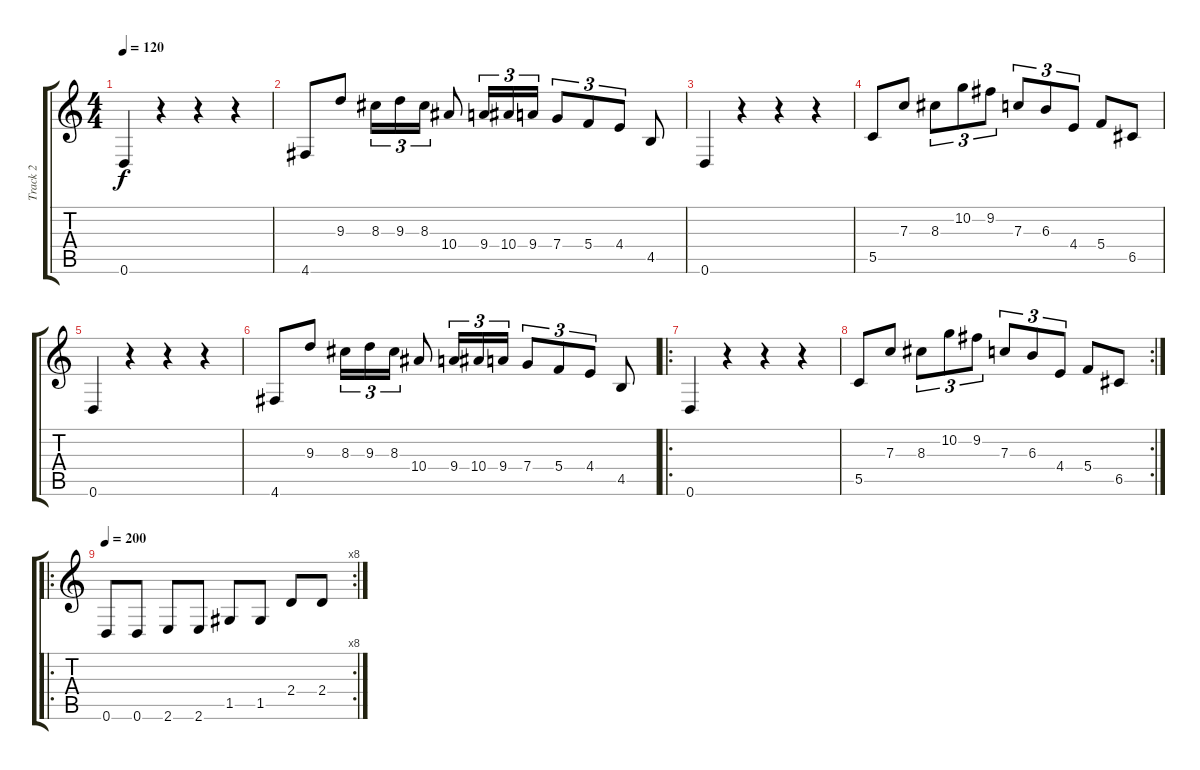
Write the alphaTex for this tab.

\track ("Track 2" "Track 2") {instrument distortionguitar}
\staff {score tabs}
\tuning (D4 A3 F3 C3 G2 D2) {hide}
\ts (4 4)
\tempo 120
\clef g2
\ks c
0.6.4{dy f} r.4 r.4 r.4 |
4.6.8 9.3.8 8.3.16{tu (3 2)} 9.3.16{tu (3 2)} 8.3.16{tu (3 2)} 10.4.8 9.4.16{tu (3 2)} 10.4.16{tu (3 2)} 9.4.16{tu (3 2)} 7.4.8{tu (3 2)} 5.4.8{tu (3 2)} 4.4.8{tu (3 2)} 4.5.8 |
0.6.4 r.4 r.4 r.4 |
5.5.8 7.3.8 8.3.8{tu (3 2)} 10.2.8{tu (3 2)} 9.2.8{tu (3 2)} 7.3.8{tu (3 2)} 6.3.8{tu (3 2)} 4.4.8{tu (3 2)} 5.4.8 6.5.8 |
0.6.4 r.4 r.4 r.4 |
4.6.8 9.3.8 8.3.16{tu (3 2)} 9.3.16{tu (3 2)} 8.3.16{tu (3 2)} 10.4.8 9.4.16{tu (3 2)} 10.4.16{tu (3 2)} 9.4.16{tu (3 2)} 7.4.8{tu (3 2)} 5.4.8{tu (3 2)} 4.4.8{tu (3 2)} 4.5.8 |
\ro
0.6.4 r.4 r.4 r.4 |
\rc 2
5.5.8 7.3.8 8.3.8{tu (3 2)} 10.2.8{tu (3 2)} 9.2.8{tu (3 2)} 7.3.8{tu (3 2)} 6.3.8{tu (3 2)} 4.4.8{tu (3 2)} 5.4.8 6.5.8 |
\ro
\rc 8
\tempo 200
0.6.8{volume 9} 0.6.8 2.6.8 2.6.8 1.5.8 1.5.8 2.4.8 2.4.8
